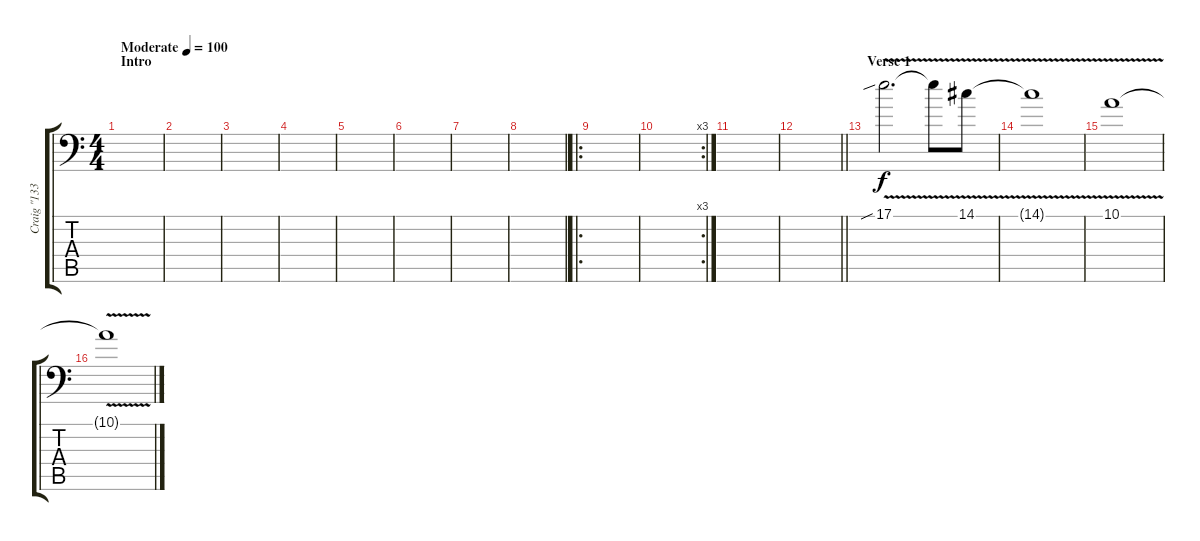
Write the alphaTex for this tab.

\track ("Craig \"133\" Jones" "Craig \"133") {instrument fx6goblins}
\staff {score tabs}
\tuning (B3 Gb3 D3 A2 E2 A1) {hide}
\ts (4 4)
\section ("" "Intro")
\tempo (100 "Moderate")
\clef f4
\ks c
|
|
|
|
|
|
|
|
\ro
|
\rc 3
|
|
\barLineRight lightlight
|
\section ("" "Verse 1")
17.1{v sib}.2{d} 17.1{t}.8 14.1{v}.8 |
14.1{t}.1 |
10.1{v}.1 |
10.1{t}.1
